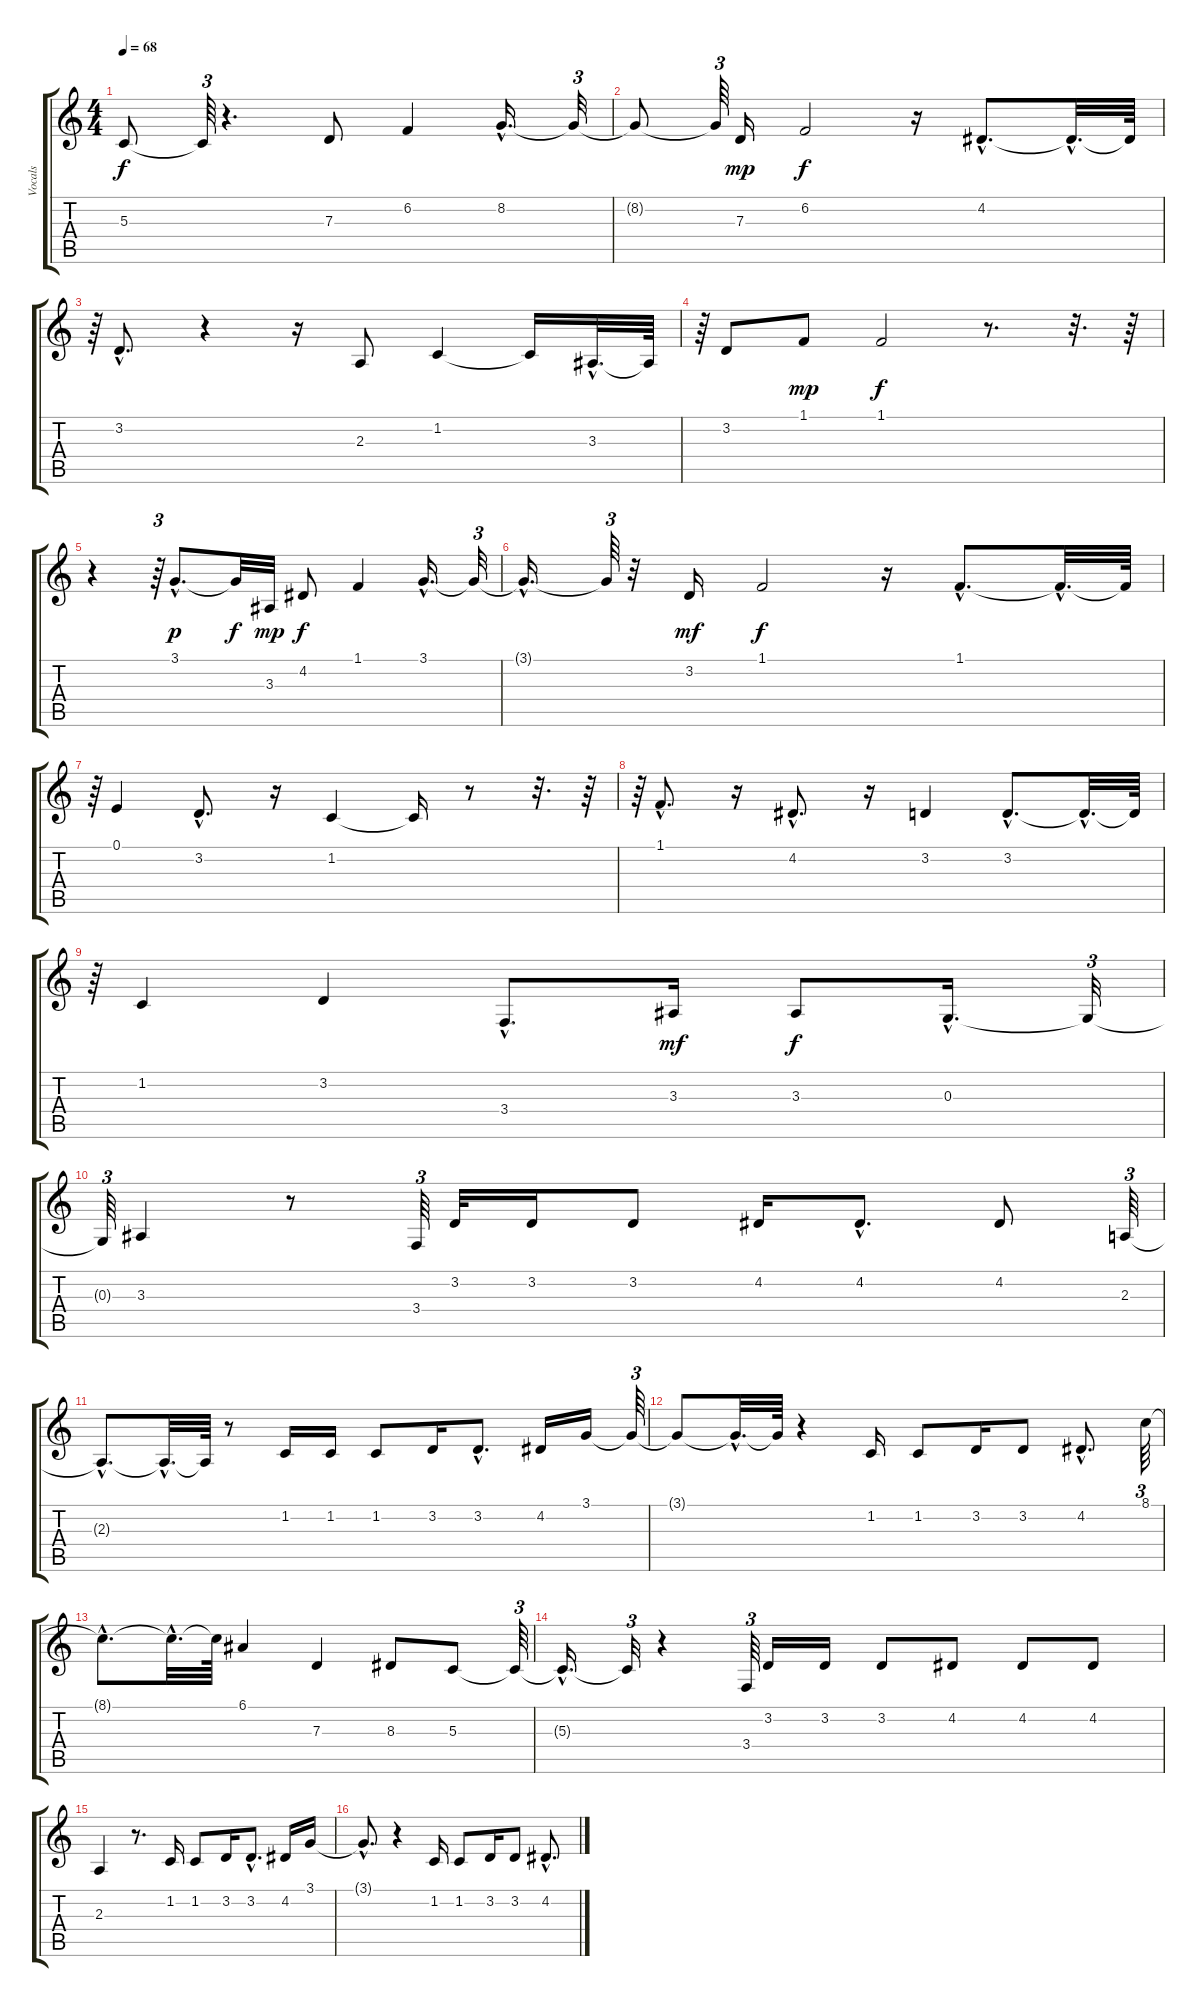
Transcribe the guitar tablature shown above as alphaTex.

\track ("Vocals" "Vocals") {instrument tenorsax}
\staff {score tabs}
\tuning (E4 B3 G3 D3 A2 E2) {hide}
\ts (4 4)
\tempo 68
\clef g2
\ks c
5.3{t}.8{dy f} 5.3{t}.64{tu (3 2)} r.4{d} 7.3.8 6.2.4 8.2{hac}.16{d} 8.2{t}.32{tu (3 2)} |
8.2{t}.8 8.2{t}.64{tu (3 2)} 7.3.16{dy mp} 6.2.2{dy f} r.16 4.2{hac}.8{d} 4.2{hac t}.32{d} 4.2{t}.64 |
r.64{tu (3 2)} 3.2{hac}.8{d} r.4 r.16 2.3.8 1.2.4 1.2{t}.16 3.3{hac}.32{d} 3.3{t}.64 |
r.64{tu (3 2)} 3.2.8 1.1.8{dy mp} 1.1.2{dy f} r.8{d} r.32{d} r.64 |
r.4 r.64{tu (3 2)} 3.1{hac}.8{d dy p} 3.1{t}.32{dy f} 3.3.32{dy mp} 4.2.8{dy f} 1.1.4 3.1{hac}.16{d} 3.1{t}.32{tu (3 2)} |
3.1{hac t}.16{d} 3.1{t}.64{tu (3 2)} r.32 3.2.16{dy mf} 1.1.2{dy f} r.16 1.1{hac}.8{d} 1.1{hac t}.32{d} 1.1{t}.64 |
r.64{tu (3 2)} 0.1.4 3.2{hac}.8{d} r.16 1.2.4 1.2{t}.16 r.8 r.32{d} r.64 |
r.64{tu (3 2)} 1.1{hac}.8{d} r.16 4.2{hac}.8{d} r.16 3.2.4 3.2{hac}.8{d} 3.2{hac t}.32{d} 3.2{t}.64 |
r.64{tu (3 2)} 1.2.4 3.2.4 3.4{hac}.8{d} 3.3.16{dy mf} 3.3.8{dy f} 0.3{hac}.16{d} 0.3{t}.32{tu (3 2)} |
0.3{t}.64{tu (3 2)} 3.3.4 r.8 3.4.64{tu (3 2)} 3.2.32 3.2.16 3.2.8 4.2.16 4.2{hac}.8{d} 4.2.8 2.3.64{tu (3 2)} |
2.3{hac t}.8{d} 2.3{hac t}.32{d} 2.3{t}.64 r.8 1.2.16 1.2.16 1.2.8 3.2.16 3.2{hac}.8{d} 4.2.16 3.1.16 3.1{t}.64{tu (3 2)} |
3.1{t}.8 3.1{hac t}.32{d} 3.1{t}.64 r.4 1.2.16 1.2.8 3.2.16 3.2.8 4.2{hac}.8{d} 8.1.64{tu (3 2)} |
8.1{hac t}.8{d} 8.1{hac t}.32{d} 8.1{t}.64 6.1.4 7.3.4 8.3.8 5.3.8 5.3{t}.64{tu (3 2)} |
5.3{hac t}.16{d} 5.3{t}.32{tu (3 2)} r.4 3.4.64{tu (3 2)} 3.2.16 3.2.16 3.2.8 4.2.8 4.2.8 4.2.8 |
2.3.4 r.8{d} 1.2.16 1.2.8 3.2.16 3.2{hac}.8{d} 4.2.16 3.1.16 |
3.1{hac t}.8{d} r.4 1.2.16 1.2.8 3.2.16 3.2.8 4.2{hac}.8{d}
